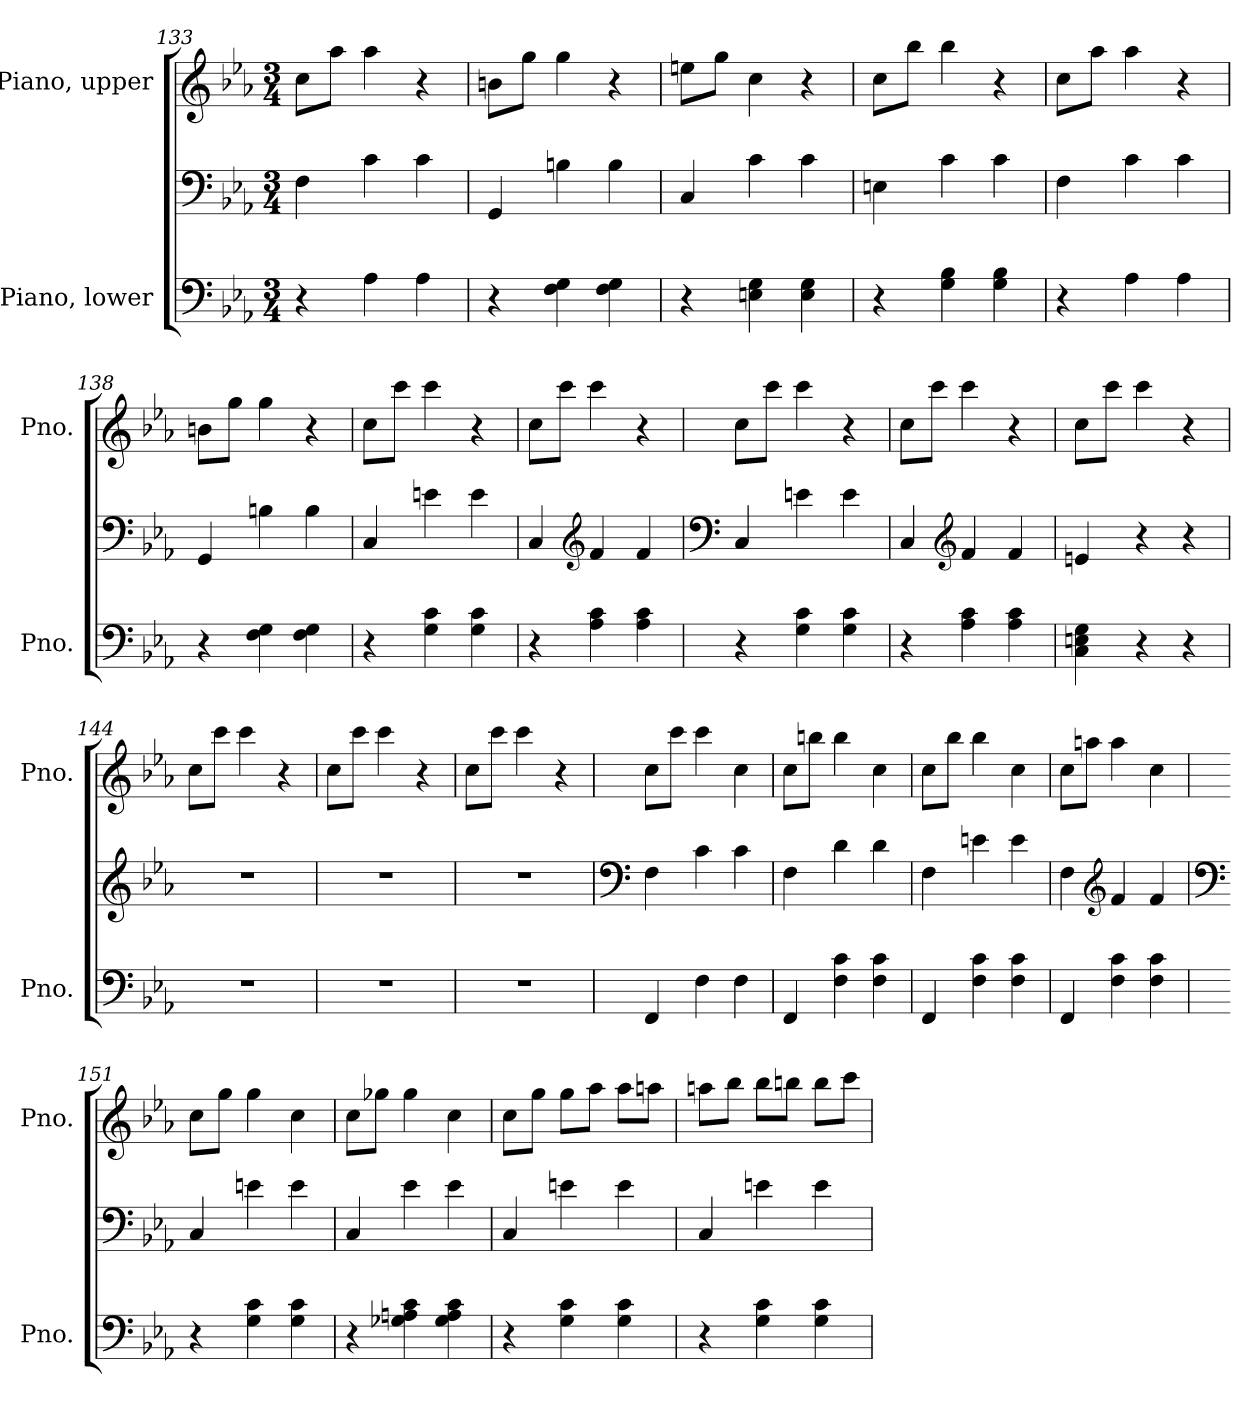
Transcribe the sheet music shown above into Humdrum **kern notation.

**kern	**kern	**kern
*part2	*part2	*part1
*staff3	*staff2	*staff1
*I"Piano, lower	*	*I"Piano, upper
*I'Pno.	*	*I'Pno.
*clefF4	*clefF4	*clefG2
*k[b-e-a-]	*k[b-e-a-]	*k[b-e-a-]
*M3/4	*M3/4	*M3/4
=133	=133	=133
4r	4F\	8cc\L
.	.	8aa-\J
4A-\	4c\	4aa-\
4A-\	4c\	4r
=134	=134	=134
4r	4GG/	8bn\L
.	.	8gg\J
4F\ 4G\	4Bn\	4gg\
4F\ 4G\	4B\	4r
!!LO:LB:g=z
=135	=135	=135
4r	4C/	8een\L
.	.	8gg\J
4En\ 4G\	4c\	4cc\
4E\ 4G\	4c\	4r
=136	=136	=136
4r	4En\	8cc\L
.	.	8bb-\J
4G\ 4B-\	4c\	4bb-\
4G\ 4B-\	4c\	4r
=137	=137	=137
4r	4F\	8cc\L
.	.	8aa-\J
4A-\	4c\	4aa-\
4A-\	4c\	4r
=138	=138	=138
4r	4GG/	8bn\L
.	.	8gg\J
4F\ 4G\	4Bn\	4gg\
4F\ 4G\	4B\	4r
=139	=139	=139
4r	4C/	8cc\L
.	.	8ccc\J
4G\ 4c\	4en\	4ccc\
4G\ 4c\	4e\	4r
=140	=140	=140
4r	4C/	8cc\L
.	.	8ccc\J
*	*clefG2	*
4A-\ 4c\	4f/	4ccc\
4A-\ 4c\	4f/	4r
!!LO:LB:g=z
=141	=141	=141
*	*clefF4	*
4r	4C/	8cc\L
.	.	8ccc\J
4G\ 4c\	4en\	4ccc\
4G\ 4c\	4e\	4r
=142	=142	=142
4r	4C/	8cc\L
.	.	8ccc\J
*	*clefG2	*
4A-\ 4c\	4f/	4ccc\
4A-\ 4c\	4f/	4r
=143	=143	=143
4C\ 4En\ 4G\	4en/	8cc\L
.	.	8ccc\J
4r	4r	4ccc\
4r	4r	4r
=144	=144	=144
2.r	2.r	8cc\L
.	.	8ccc\J
.	.	4ccc\
.	.	4r
=145	=145	=145
2.r	2.r	8cc\L
.	.	8ccc\J
.	.	4ccc\
.	.	4r
=146	=146	=146
2.r	2.r	8cc\L
.	.	8ccc\J
.	.	4ccc\
.	.	4r
=147	=147	=147
*	*clefF4	*
4FF/	4F\	8cc\L
.	.	8ccc\J
4F\	4c\	4ccc\
4F\	4c\	4cc\
!!LO:PB:g=z
=148	=148	=148
4FF/	4F\	8cc\L
.	.	8bbn\J
4F\ 4c\	4d\	4bb\
4F\ 4c\	4d\	4cc\
=149	=149	=149
4FF/	4F\	8cc\L
.	.	8bb-\J
4F\ 4c\	4en\	4bb-\
4F\ 4c\	4e\	4cc\
=150	=150	=150
4FF/	4F\	8cc\L
.	.	8aan\J
*	*clefG2	*
4F\ 4c\	4f/	4aa\
4F\ 4c\	4f/	4cc\
=151	=151	=151
*	*clefF4	*
4r	4C/	8cc\L
.	.	8gg\J
4G\ 4c\	4en\	4gg\
4G\ 4c\	4e\	4cc\
=152	=152	=152
4r	4C/	8cc\L
.	.	8gg-X\J
4G-X\ 4An\ 4c\	4e-\	4gg-\
4G-\ 4A\ 4c\	4e-\	4cc\
!!LO:LB:g=z
=153	=153	=153
4r	4C/	8cc\L
.	.	8gg\J
4G\ 4c\	4en\	8gg\L
.	.	8aa-\J
4G\ 4c\	4e\	8aa-\L
.	.	8aan\J
=154	=154	=154
4r	4C/	8aan\L
.	.	8bb-\J
4G\ 4c\	4en\	8bb-\L
.	.	8bbn\J
4G\ 4c\	4e\	8bb\L
.	.	8ccc\J
=	=	=
*-	*-	*-
